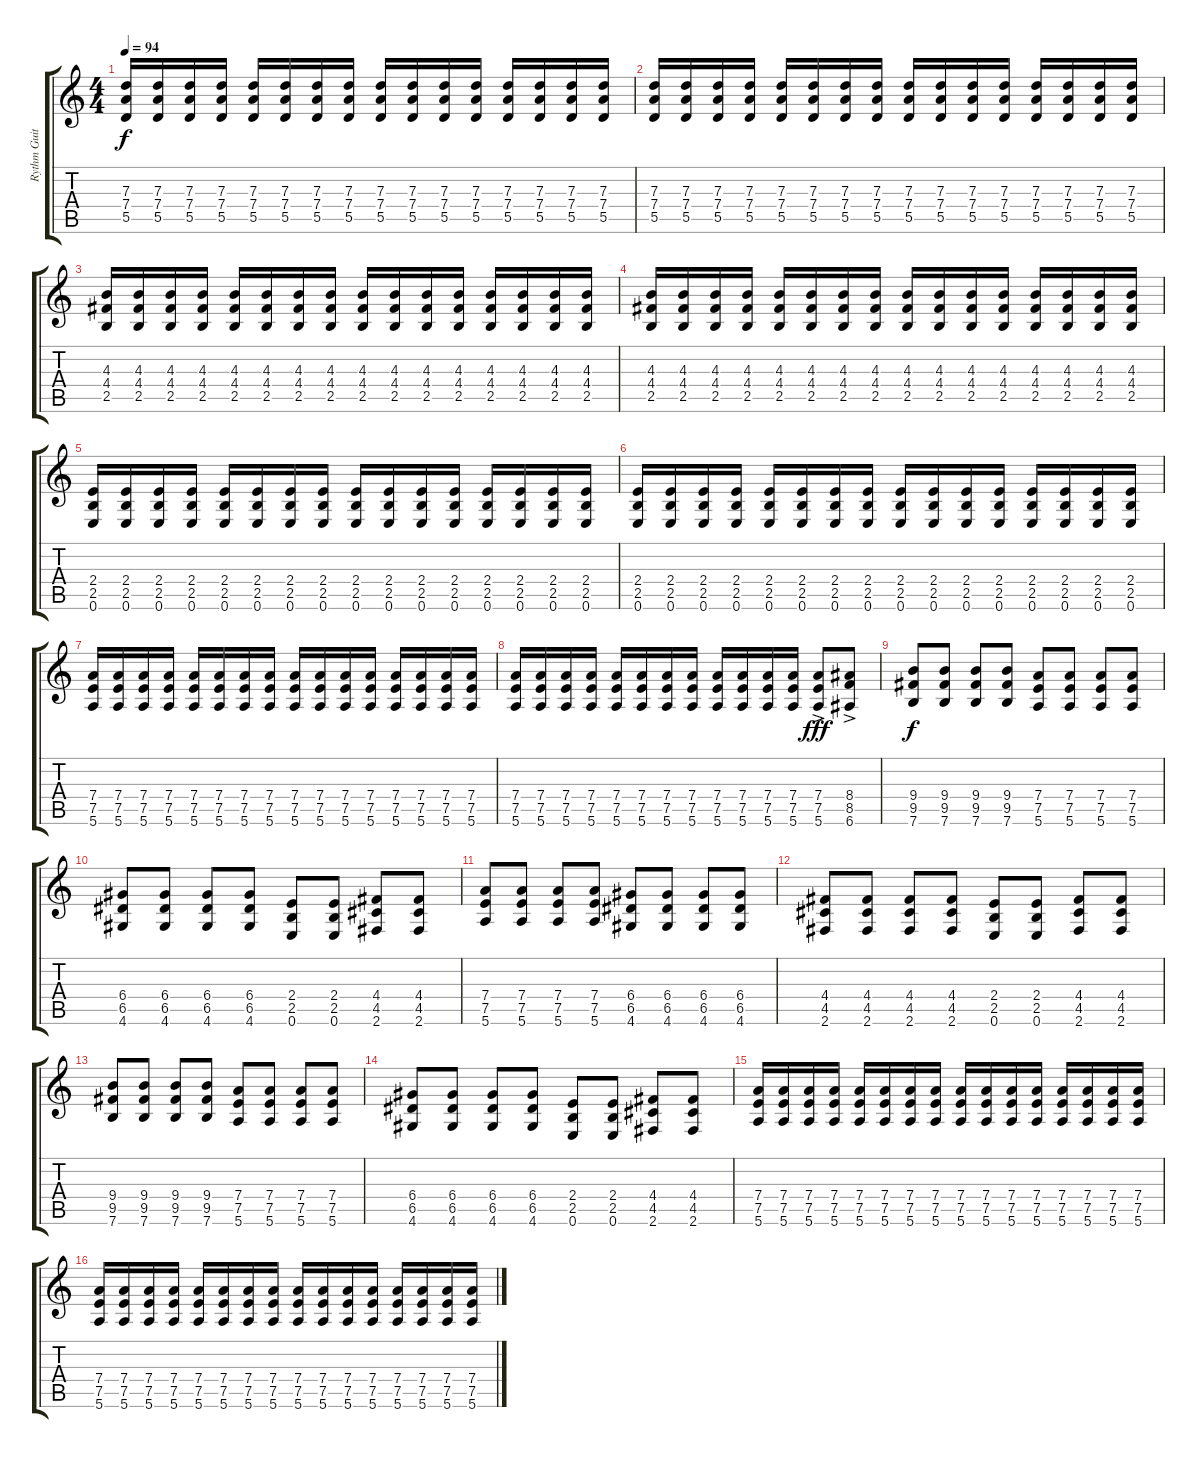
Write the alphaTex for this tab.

\track ("Rythm Guitar" "Rythm Guit") {instrument overdrivenguitar}
\staff {score tabs}
\tuning (E4 B3 G3 D3 A2 E2) {hide}
\ts (4 4)
\tempo 94
\clef g2
\ks c
(7.3 7.4 5.5).16{dy f volume 12} (7.3 7.4 5.5).16 (7.3 7.4 5.5).16 (7.3 7.4 5.5).16 (7.3 7.4 5.5).16 (7.3 7.4 5.5).16 (7.3 7.4 5.5).16 (7.3 7.4 5.5).16 (7.3 7.4 5.5).16 (7.3 7.4 5.5).16 (7.3 7.4 5.5).16 (7.3 7.4 5.5).16 (7.3 7.4 5.5).16 (7.3 7.4 5.5).16 (7.3 7.4 5.5).16 (7.3 7.4 5.5).16 |
(7.3 7.4 5.5).16 (7.3 7.4 5.5).16 (7.3 7.4 5.5).16 (7.3 7.4 5.5).16 (7.3 7.4 5.5).16 (7.3 7.4 5.5).16 (7.3 7.4 5.5).16 (7.3 7.4 5.5).16 (7.3 7.4 5.5).16 (7.3 7.4 5.5).16 (7.3 7.4 5.5).16 (7.3 7.4 5.5).16 (7.3 7.4 5.5).16 (7.3 7.4 5.5).16 (7.3 7.4 5.5).16 (7.3 7.4 5.5).16 |
(4.3 4.4 2.5).16 (4.3 4.4 2.5).16 (4.3 4.4 2.5).16 (4.3 4.4 2.5).16 (4.3 4.4 2.5).16 (4.3 4.4 2.5).16 (4.3 4.4 2.5).16 (4.3 4.4 2.5).16 (4.3 4.4 2.5).16 (4.3 4.4 2.5).16 (4.3 4.4 2.5).16 (4.3 4.4 2.5).16 (4.3 4.4 2.5).16 (4.3 4.4 2.5).16 (4.3 4.4 2.5).16 (4.3 4.4 2.5).16 |
(4.3 4.4 2.5).16 (4.3 4.4 2.5).16 (4.3 4.4 2.5).16 (4.3 4.4 2.5).16 (4.3 4.4 2.5).16 (4.3 4.4 2.5).16 (4.3 4.4 2.5).16 (4.3 4.4 2.5).16 (4.3 4.4 2.5).16 (4.3 4.4 2.5).16 (4.3 4.4 2.5).16 (4.3 4.4 2.5).16 (4.3 4.4 2.5).16 (4.3 4.4 2.5).16 (4.3 4.4 2.5).16 (4.3 4.4 2.5).16 |
(2.4 2.5 0.6).16 (2.4 2.5 0.6).16 (2.4 2.5 0.6).16 (2.4 2.5 0.6).16 (2.4 2.5 0.6).16 (2.4 2.5 0.6).16 (2.4 2.5 0.6).16 (2.4 2.5 0.6).16 (2.4 2.5 0.6).16 (2.4 2.5 0.6).16 (2.4 2.5 0.6).16 (2.4 2.5 0.6).16 (2.4 2.5 0.6).16 (2.4 2.5 0.6).16 (2.4 2.5 0.6).16 (2.4 2.5 0.6).16 |
(2.4 2.5 0.6).16 (2.4 2.5 0.6).16 (2.4 2.5 0.6).16 (2.4 2.5 0.6).16 (2.4 2.5 0.6).16 (2.4 2.5 0.6).16 (2.4 2.5 0.6).16 (2.4 2.5 0.6).16 (2.4 2.5 0.6).16 (2.4 2.5 0.6).16 (2.4 2.5 0.6).16 (2.4 2.5 0.6).16 (2.4 2.5 0.6).16 (2.4 2.5 0.6).16 (2.4 2.5 0.6).16 (2.4 2.5 0.6).16 |
(7.4 7.5 5.6).16 (7.4 7.5 5.6).16 (7.4 7.5 5.6).16 (7.4 7.5 5.6).16 (7.4 7.5 5.6).16 (7.4 7.5 5.6).16 (7.4 7.5 5.6).16 (7.4 7.5 5.6).16 (7.4 7.5 5.6).16 (7.4 7.5 5.6).16 (7.4 7.5 5.6).16 (7.4 7.5 5.6).16 (7.4 7.5 5.6).16{volume 14} (7.4 7.5 5.6).16 (7.4 7.5 5.6).16 (7.4 7.5 5.6).16 |
(7.4 7.5 5.6).16 (7.4 7.5 5.6).16 (7.4 7.5 5.6).16 (7.4 7.5 5.6).16 (7.4 7.5 5.6).16 (7.4 7.5 5.6).16 (7.4 7.5 5.6).16 (7.4 7.5 5.6).16 (7.4 7.5 5.6).16 (7.4 7.5 5.6).16 (7.4 7.5 5.6).16 (7.4 7.5 5.6).16 (7.4{ac} 7.5{ac} 5.6{ac}).8{dy fff} (8.4{ac} 8.5{ac} 6.6{ac}).8 |
(9.4 9.5 7.6).8{dy f volume 13} (9.4 9.5 7.6).8 (9.4 9.5 7.6).8 (9.4 9.5 7.6).8 (7.4 7.5 5.6).8 (7.4 7.5 5.6).8 (7.4 7.5 5.6).8 (7.4 7.5 5.6).8 |
(6.4 6.5 4.6).8 (6.4 6.5 4.6).8 (6.4 6.5 4.6).8 (6.4 6.5 4.6).8 (2.4 2.5 0.6).8 (2.4 2.5 0.6).8 (4.4 4.5 2.6).8 (4.4 4.5 2.6).8 |
(7.4 7.5 5.6).8 (7.4 7.5 5.6).8 (7.4 7.5 5.6).8 (7.4 7.5 5.6).8 (6.4 6.5 4.6).8 (6.4 6.5 4.6).8 (6.4 6.5 4.6).8 (6.4 6.5 4.6).8 |
(4.4 4.5 2.6).8 (4.4 4.5 2.6).8 (4.4 4.5 2.6).8 (4.4 4.5 2.6).8 (2.4 2.5 0.6).8 (2.4 2.5 0.6).8 (4.4 4.5 2.6).8 (4.4 4.5 2.6).8 |
(9.4 9.5 7.6).8 (9.4 9.5 7.6).8 (9.4 9.5 7.6).8 (9.4 9.5 7.6).8 (7.4 7.5 5.6).8 (7.4 7.5 5.6).8 (7.4 7.5 5.6).8 (7.4 7.5 5.6).8 |
(6.4 6.5 4.6).8 (6.4 6.5 4.6).8 (6.4 6.5 4.6).8 (6.4 6.5 4.6).8 (2.4 2.5 0.6).8 (2.4 2.5 0.6).8 (4.4 4.5 2.6).8 (4.4 4.5 2.6).8 |
(7.4 7.5 5.6).16{volume 12} (7.4 7.5 5.6).16 (7.4 7.5 5.6).16 (7.4 7.5 5.6).16 (7.4 7.5 5.6).16 (7.4 7.5 5.6).16 (7.4 7.5 5.6).16 (7.4 7.5 5.6).16 (7.4 7.5 5.6).16 (7.4 7.5 5.6).16 (7.4 7.5 5.6).16 (7.4 7.5 5.6).16 (7.4 7.5 5.6).16 (7.4 7.5 5.6).16 (7.4 7.5 5.6).16 (7.4 7.5 5.6).16 |
(7.4 7.5 5.6).16 (7.4 7.5 5.6).16 (7.4 7.5 5.6).16 (7.4 7.5 5.6).16 (7.4 7.5 5.6).16 (7.4 7.5 5.6).16 (7.4 7.5 5.6).16 (7.4 7.5 5.6).16 (7.4 7.5 5.6).16 (7.4 7.5 5.6).16 (7.4 7.5 5.6).16 (7.4 7.5 5.6).16 (7.4 7.5 5.6).16 (7.4 7.5 5.6).16 (7.4 7.5 5.6).16 (7.4 7.5 5.6).16
